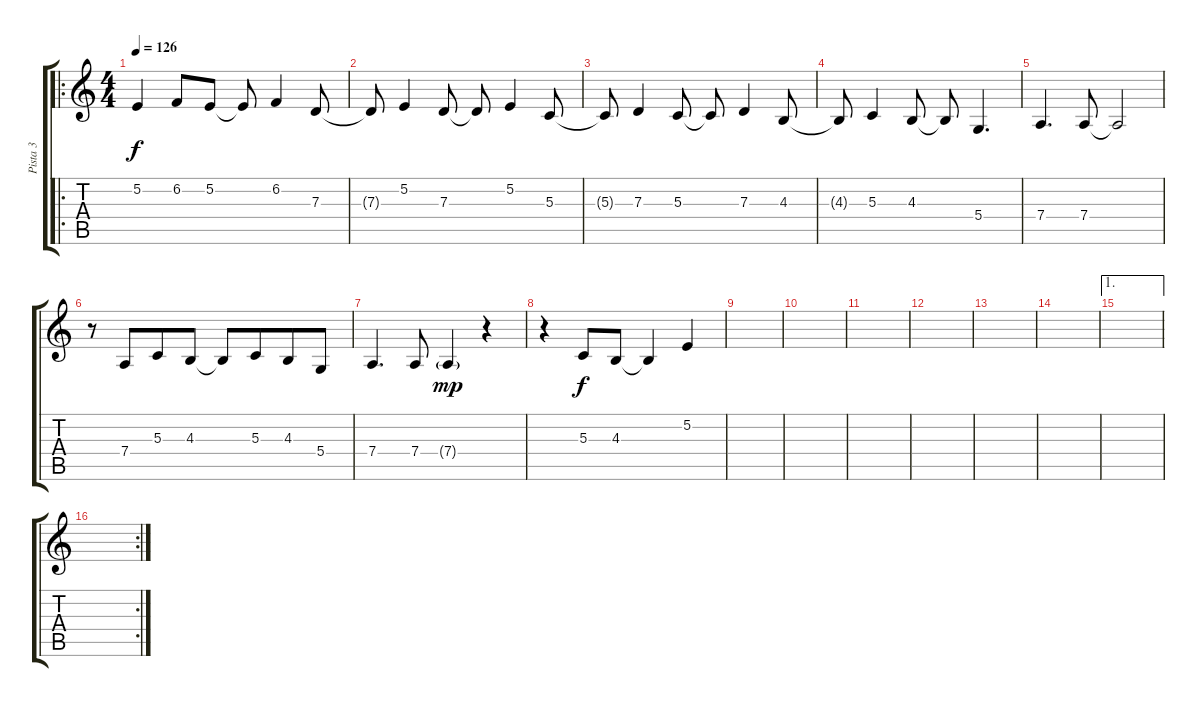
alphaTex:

\track ("Pista 3" "Pista 3") {instrument pad1newage}
\staff {score tabs}
\tuning (E4 B3 G3 D3 A2 E2) {hide}
\ro
\ts (4 4)
\tempo 126
\clef g2
\ks c
5.2.4{dy f} 6.2.8 5.2.8 5.2{t}.8 6.2.4 7.3.8 |
7.3{t}.8 5.2.4 7.3.8 7.3{t}.8 5.2.4 5.3.8 |
5.3{t}.8 7.3.4 5.3.8 5.3{t}.8 7.3.4 4.3.8 |
4.3{t}.8 5.3.4 4.3.8 4.3{t}.8 5.4.4{d} |
7.4.4{d} 7.4.8 7.4{t}.2 |
r.8 7.4.8{beam merge} 5.3.8{beam merge} 4.3.8 4.3{t}.8 5.3.8{beam merge} 4.3.8 5.4.8 |
7.4.4{d} 7.4.8 7.4{g}.4{dy mp} r.4 |
r.4 5.3.8{dy f} 4.3.8 4.3{t}.4 5.2.4 |
|
|
|
|
|
|
\ae 1
|
\rc 2
